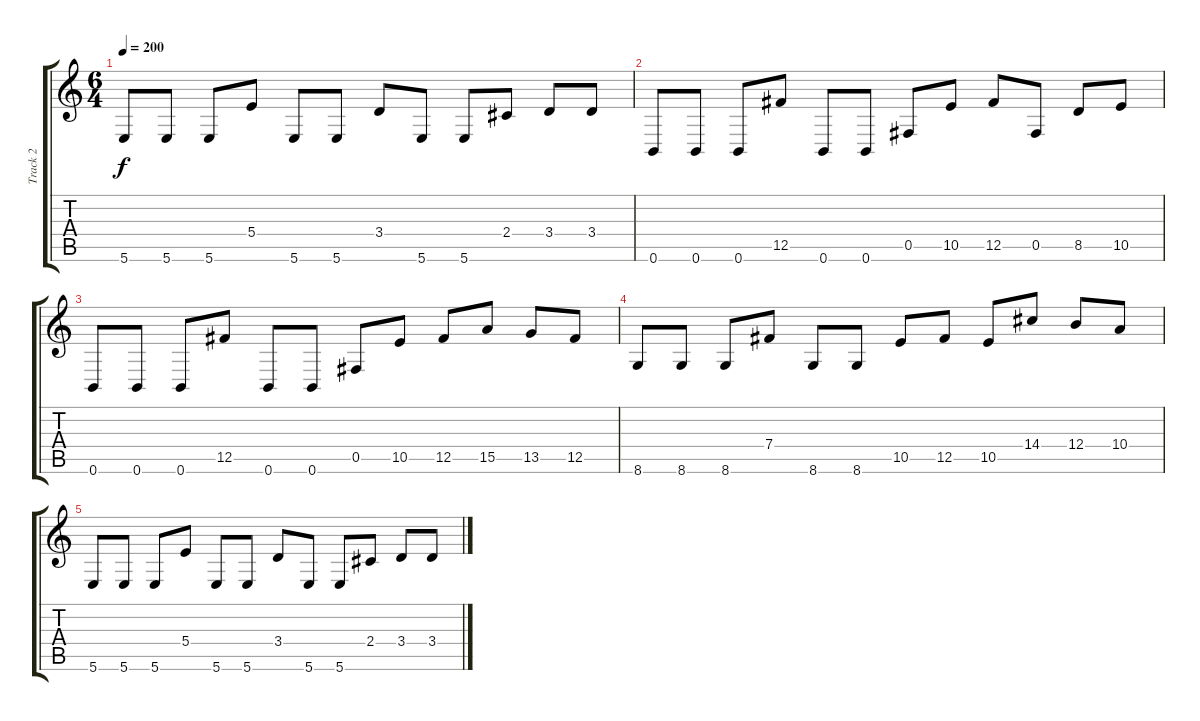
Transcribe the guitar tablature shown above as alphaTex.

\track ("Track 2" "Track 2") {instrument distortionguitar}
\staff {score tabs}
\tuning (Db4 Ab3 E3 B2 Gb2 B1) {hide}
\ts (6 4)
\tempo 200
\clef g2
\ks c
5.6.8{dy f} 5.6.8 5.6.8 5.4.8 5.6.8 5.6.8 3.4.8 5.6.8 5.6.8 2.4.8 3.4.8 3.4.8 |
0.6.8 0.6.8 0.6.8 12.5.8 0.6.8 0.6.8 0.5.8 10.5.8 12.5.8 0.5.8 8.5.8 10.5.8 |
0.6.8 0.6.8 0.6.8 12.5.8 0.6.8 0.6.8 0.5.8 10.5.8 12.5.8 15.5.8 13.5.8 12.5.8 |
8.6.8 8.6.8 8.6.8 7.4.8 8.6.8 8.6.8 10.5.8 12.5.8 10.5.8 14.4.8 12.4.8 10.4.8 |
5.6.8 5.6.8 5.6.8 5.4.8 5.6.8 5.6.8 3.4.8 5.6.8 5.6.8 2.4.8 3.4.8 3.4.8
